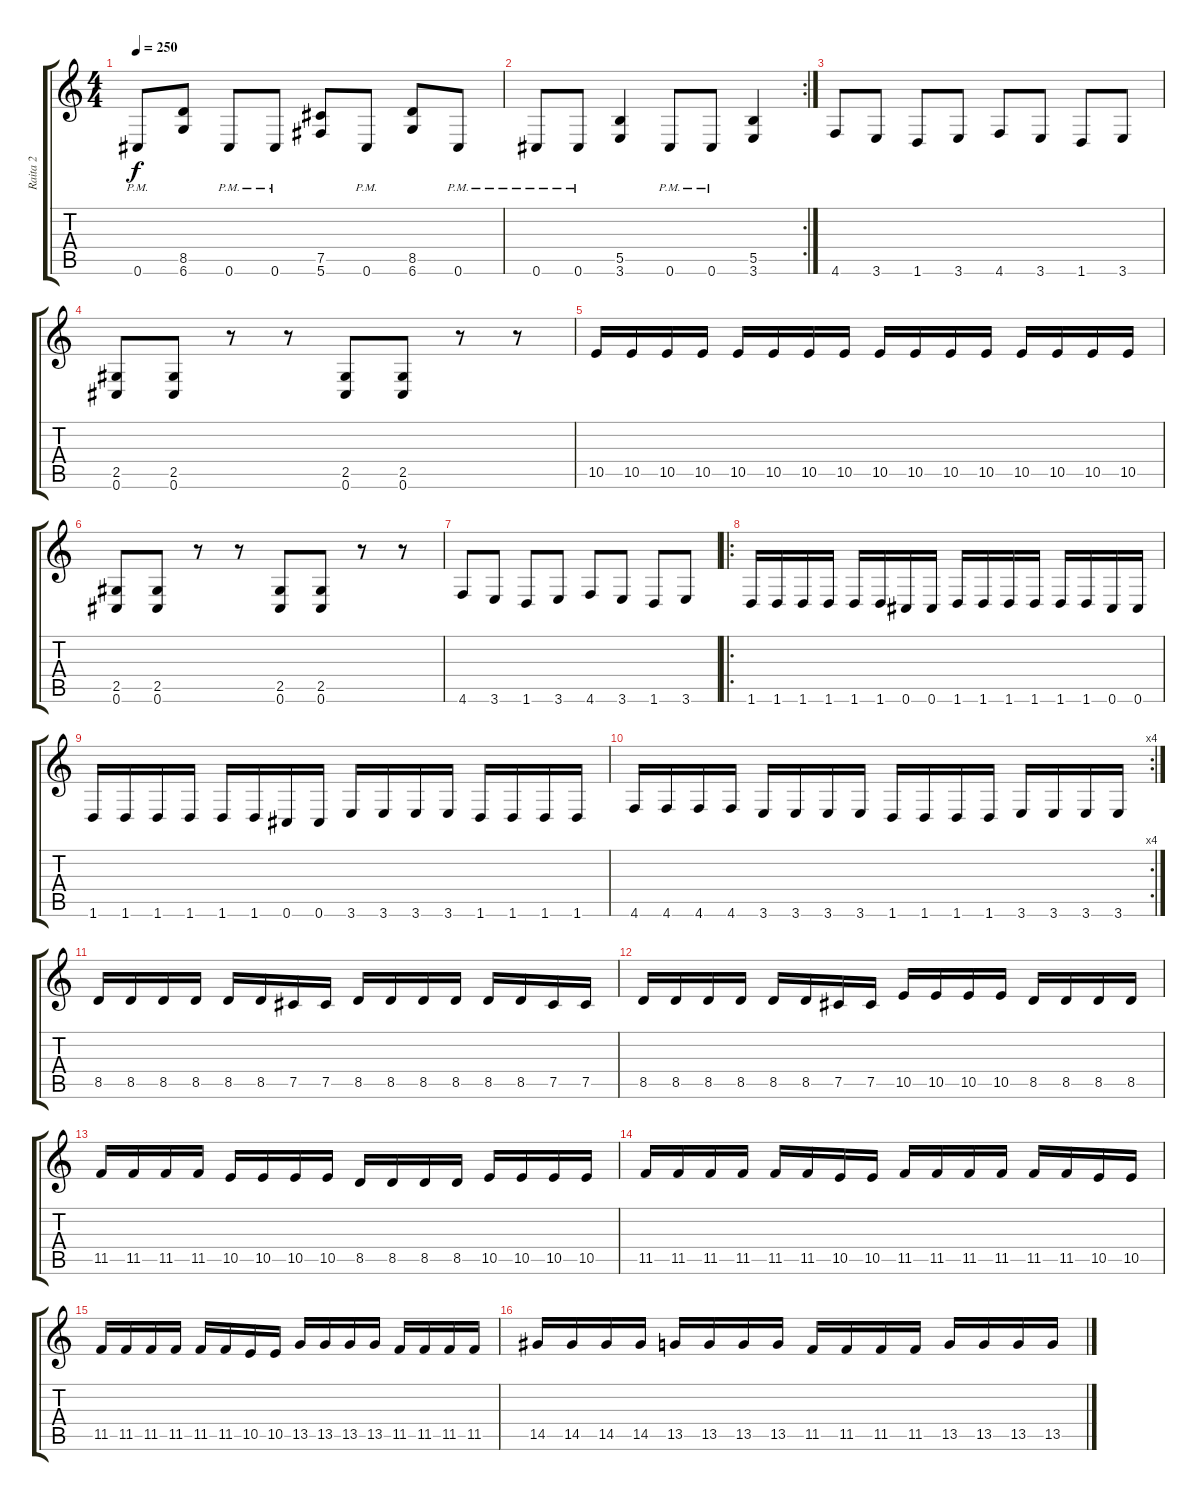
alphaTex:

\track ("Raita 2" "Raita 2") {instrument distortionguitar}
\staff {score tabs}
\tuning (Db4 Ab3 E3 B2 Gb2 Db2) {hide}
\ts (4 4)
\tempo 250
\clef g2
\ks c
0.6{pm}.8{dy f} (8.5 6.6).8 0.6{pm}.8 0.6{pm}.8 (7.5 5.6).8 0.6{pm}.8 (8.5 6.6).8 0.6{pm}.8 |
\rc 2
0.6{pm}.8 0.6{pm}.8 (5.5 3.6).4 0.6{pm}.8 0.6{pm}.8 (5.5 3.6).4 |
4.6.8 3.6.8 1.6.8 3.6.8 4.6.8 3.6.8 1.6.8 3.6.8 |
(2.5 0.6).8 (2.5 0.6).8 r.8 r.8 (2.5 0.6).8 (2.5 0.6).8 r.8 r.8 |
10.5.16 10.5.16 10.5.16 10.5.16 10.5.16 10.5.16 10.5.16 10.5.16 10.5.16 10.5.16 10.5.16 10.5.16 10.5.16 10.5.16 10.5.16 10.5.16 |
(2.5 0.6).8 (2.5 0.6).8 r.8 r.8 (2.5 0.6).8 (2.5 0.6).8 r.8 r.8 |
4.6.8 3.6.8 1.6.8 3.6.8 4.6.8 3.6.8 1.6.8 3.6.8 |
\ro
1.6.16 1.6.16 1.6.16 1.6.16 1.6.16 1.6.16 0.6.16 0.6.16 1.6.16 1.6.16 1.6.16 1.6.16 1.6.16 1.6.16 0.6.16 0.6.16 |
1.6.16 1.6.16 1.6.16 1.6.16 1.6.16 1.6.16 0.6.16 0.6.16 3.6.16 3.6.16 3.6.16 3.6.16 1.6.16 1.6.16 1.6.16 1.6.16 |
\rc 4
4.6.16 4.6.16 4.6.16 4.6.16 3.6.16 3.6.16 3.6.16 3.6.16 1.6.16 1.6.16 1.6.16 1.6.16 3.6.16 3.6.16 3.6.16 3.6.16 |
8.5.16 8.5.16 8.5.16 8.5.16 8.5.16 8.5.16 7.5.16 7.5.16 8.5.16 8.5.16 8.5.16 8.5.16 8.5.16 8.5.16 7.5.16 7.5.16 |
8.5.16 8.5.16 8.5.16 8.5.16 8.5.16 8.5.16 7.5.16 7.5.16 10.5.16 10.5.16 10.5.16 10.5.16 8.5.16 8.5.16 8.5.16 8.5.16 |
11.5.16 11.5.16 11.5.16 11.5.16 10.5.16 10.5.16 10.5.16 10.5.16 8.5.16 8.5.16 8.5.16 8.5.16 10.5.16 10.5.16 10.5.16 10.5.16 |
11.5.16 11.5.16 11.5.16 11.5.16 11.5.16 11.5.16 10.5.16 10.5.16 11.5.16 11.5.16 11.5.16 11.5.16 11.5.16 11.5.16 10.5.16 10.5.16 |
11.5.16 11.5.16 11.5.16 11.5.16 11.5.16 11.5.16 10.5.16 10.5.16 13.5.16 13.5.16 13.5.16 13.5.16 11.5.16 11.5.16 11.5.16 11.5.16 |
14.5.16 14.5.16 14.5.16 14.5.16 13.5.16 13.5.16 13.5.16 13.5.16 11.5.16 11.5.16 11.5.16 11.5.16 13.5.16 13.5.16 13.5.16 13.5.16
